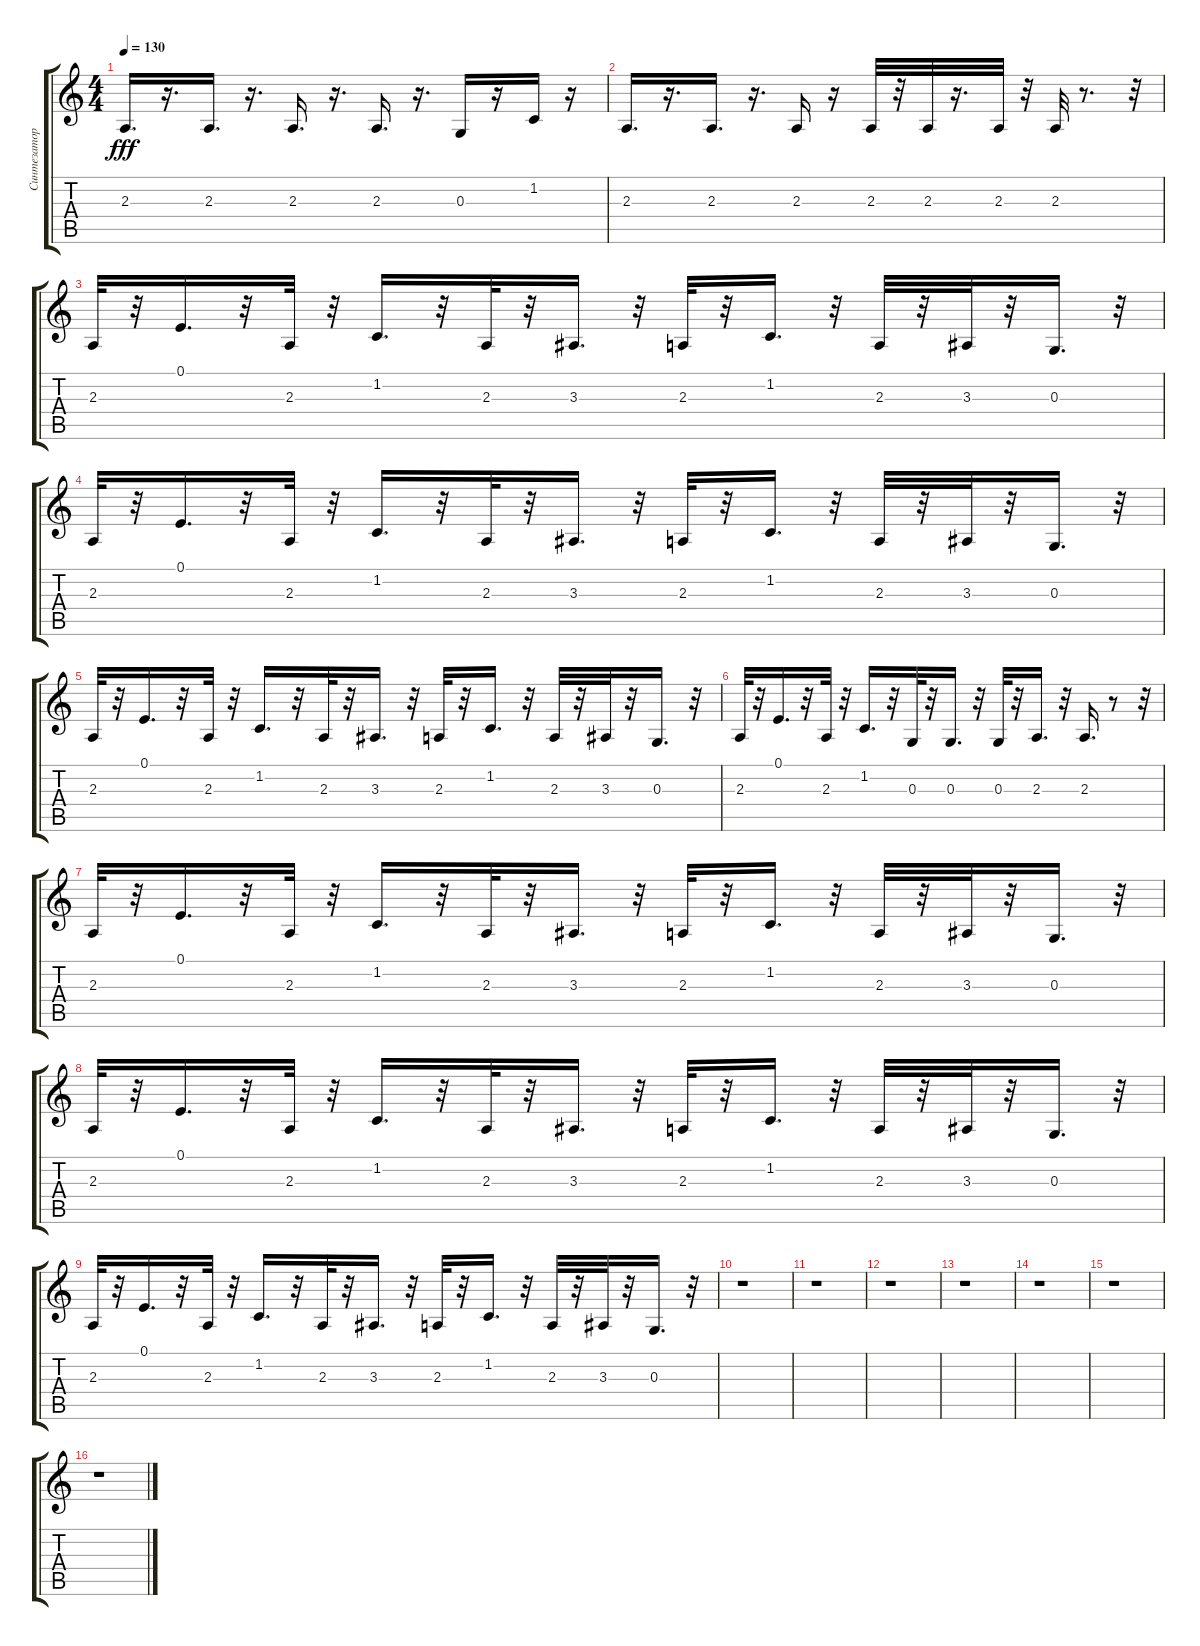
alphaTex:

\track ("Синтезатор (Ld2 - 1)" "Синтезатор") {instrument lead2sawtooth}
\staff {score tabs}
\tuning (E4 B3 G3 D3 A2 E2) {hide}
\ts (4 4)
\tempo 130
\clef g2
\ks c
2.3.16{d dy fff} r.16{d} 2.3.16{d} r.16{d} 2.3.16{d} r.16{d} 2.3.16{d} r.16{d} 0.3.16 r.16 1.2.16 r.16 |
2.3.16{d} r.16{d} 2.3.16{d} r.16{d} 2.3.16 r.16 2.3.32 r.32 2.3.32 r.16{d} 2.3.32 r.32 2.3.32 r.8{d} r.32 |
2.3.32 r.32 0.1.16{d} r.32 2.3.32 r.32 1.2.16{d} r.32 2.3.32 r.32 3.3.16{d} r.32 2.3.32 r.32 1.2.16{d} r.32 2.3.32 r.32 3.3.32 r.32 0.3.16{d} r.32 |
2.3.32 r.32 0.1.16{d} r.32 2.3.32 r.32 1.2.16{d} r.32 2.3.32 r.32 3.3.16{d} r.32 2.3.32 r.32 1.2.16{d} r.32 2.3.32 r.32 3.3.32 r.32 0.3.16{d} r.32 |
2.3.32 r.32 0.1.16{d} r.32 2.3.32 r.32 1.2.16{d} r.32 2.3.32 r.32 3.3.16{d} r.32 2.3.32 r.32 1.2.16{d} r.32 2.3.32 r.32 3.3.32 r.32 0.3.16{d} r.32 |
2.3.32 r.32 0.1.16{d} r.32 2.3.32 r.32 1.2.16{d} r.32 0.3.32 r.32 0.3.16{d} r.32 0.3.32 r.32 2.3.16{d} r.32 2.3.16{d} r.8 r.32 |
2.3.32 r.32 0.1.16{d} r.32 2.3.32 r.32 1.2.16{d} r.32 2.3.32 r.32 3.3.16{d} r.32 2.3.32 r.32 1.2.16{d} r.32 2.3.32 r.32 3.3.32 r.32 0.3.16{d} r.32 |
2.3.32 r.32 0.1.16{d} r.32 2.3.32 r.32 1.2.16{d} r.32 2.3.32 r.32 3.3.16{d} r.32 2.3.32 r.32 1.2.16{d} r.32 2.3.32 r.32 3.3.32 r.32 0.3.16{d} r.32 |
2.3.32 r.32 0.1.16{d} r.32 2.3.32 r.32 1.2.16{d} r.32 2.3.32 r.32 3.3.16{d} r.32 2.3.32 r.32 1.2.16{d} r.32 2.3.32 r.32 3.3.32 r.32 0.3.16{d} r.32 |
r.1 |
r.1 |
r.1 |
r.1 |
r.1 |
r.1 |
r.1
